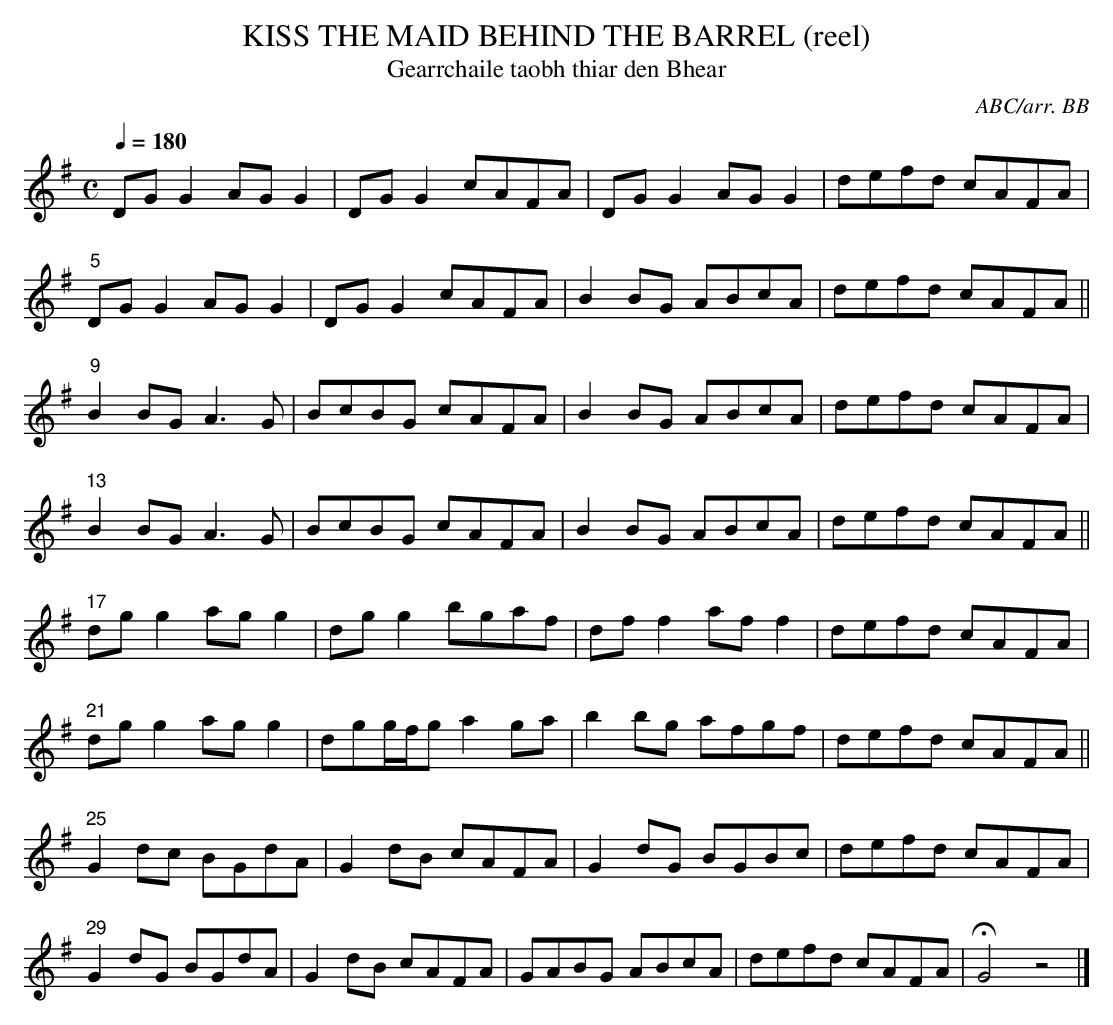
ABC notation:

X:1
T:KISS THE MAID BEHIND THE BARREL (reel)
T:Gearrchaile taobh thiar den Bhear
C:ABC/arr. BB
not "Barrel," but Breathnach in his notes mentions
an O'Neill version of this tune with the name I have
used to avoid confusion with the "session" "Maid Behind
the Bar".
M:C
L:1/8
Q:1/4=180
K:G
DGG2 AGG2|DGG2 cAFA|DGG2 AGG2|defd cAFA|
"5"DGG2 AGG2|DGG2 cAFA|B2BG ABcA|defd cAFA||
"9"B2BG A3G|BcBG cAFA|B2BG ABcA|defd cAFA|
"13"B2BG A3G|BcBG cAFA|B2BG ABcA|defd cAFA||
"17"dgg2 agg2|dgg2 bgaf|dff2 aff2|defd cAFA|
"21"dgg2 agg2|dgg/f/g a2ga|b2bg afgf|defd cAFA||
"25"G2dc BGdA|G2dB cAFA|G2dG BGBc|defd cAFA|
"29"G2dG BGdA|G2dB cAFA|GABG ABcA|defd cAFA|HG4z4|]
